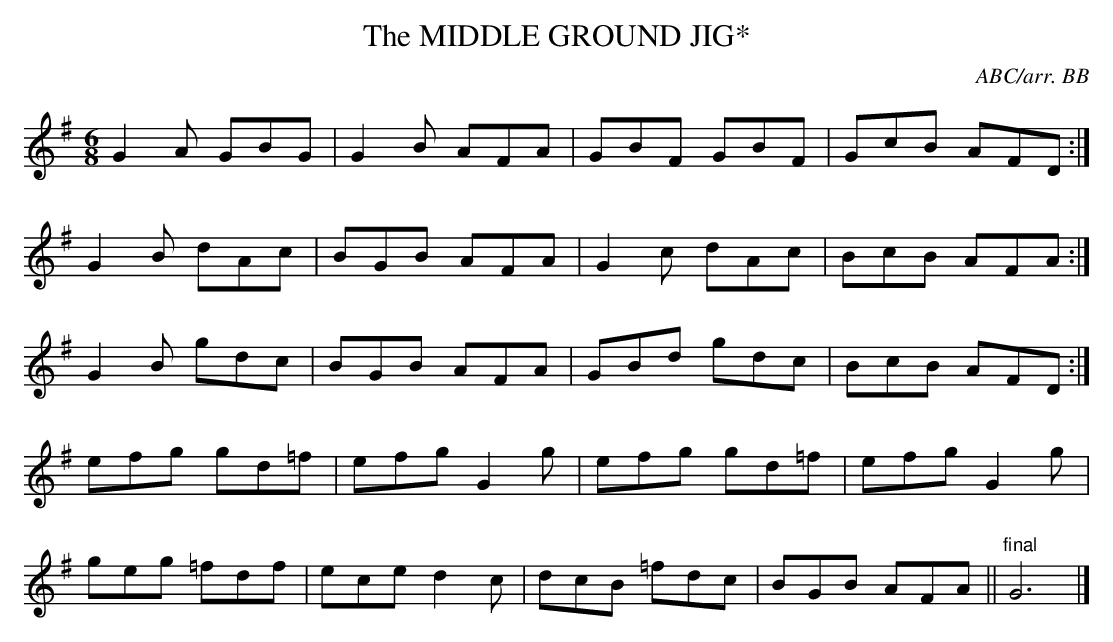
X:1
T:MIDDLE GROUND JIG*, The
C:ABC/arr. BB
M:6/8
L:1/8
K:G
G2A GBG|G2B AFA|GBF GBF|GcB AFD :|
G2B dAc|BGB AFA|G2c dAc|BcB AFA :|
G2B gdc|BGB AFA|GBd gdc|BcB AFD :|
efg gd=f|efg G2g|efg gd=f|efg G2g|
geg =fdf|ece d2c|dcB =fdc|BGB AFA||\
"final"G6|]
